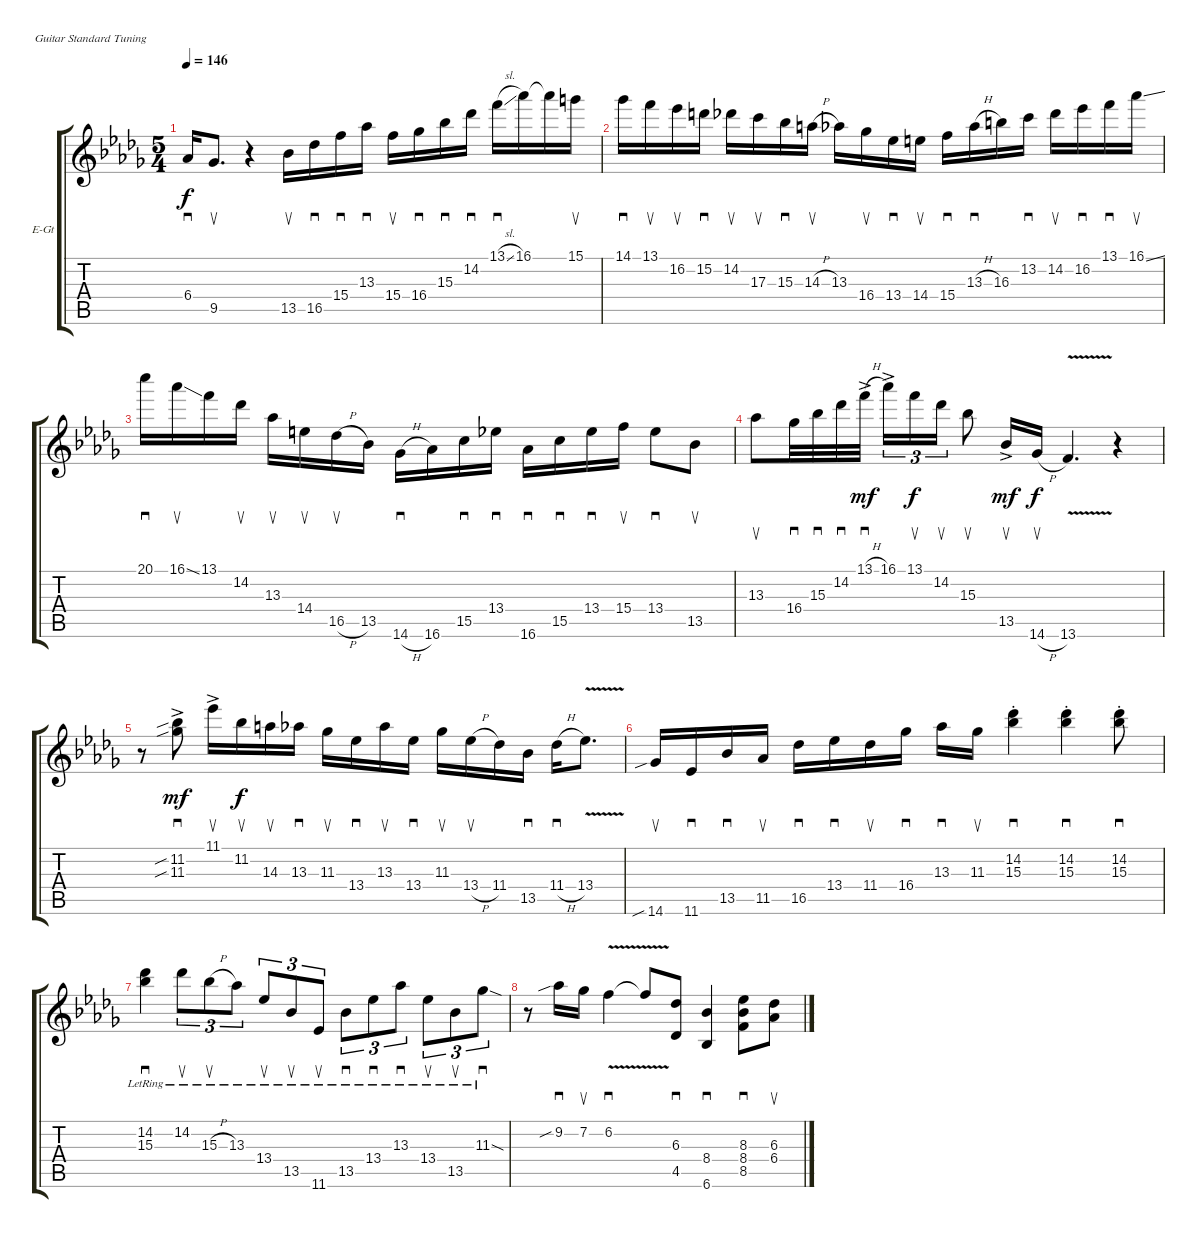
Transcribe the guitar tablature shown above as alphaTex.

\bracketExtendMode groupsimilarinstruments
\firstSystemTrackNameOrientation horizontal
\otherSystemsTrackNameOrientation horizontal
\track ("George Benson Lead Guitar" "E-Gt") {instrument electricguitarjazz}
\staff {score tabs}
\tuning (E4 B3 G3 D3 A2 E2)
\ts (5 4)
\tempo 146
\clef g2
\ks db
6.4.16{sd dy f} 9.5.8{d su} r.4 13.5.16{su} 16.5.16{sd} 15.4.16{sd} 13.3.16{sd} 15.4.16{su} 16.4.16{sd} 15.3.16{sd} 14.2.16{sd} 13.1{sl}.16{sd} 16.1.16 16.1{t}.16 15.1.16{su} |
14.1.16{sd} 13.1.16{su} 16.2.16{su} 15.2.16{sd} 14.2.16{su} 17.3.16{su} 15.3.16{sd} 14.3{h}.16{su} 13.3.16 16.4.16{su} 13.4.16{sd} 14.4.16{su} 15.4.16{sd} 13.3{h}.16{sd} 16.3.16 13.2.16{sd} 14.2.16{su} 16.2.16{sd} 13.1.16{sd} 16.1{ss}.16{su} |
20.1.16{sd} 16.1{ss}.16{su} 13.1.16 14.2.16{su} 13.3.16{su} 14.4.16{su} 16.5{h}.16{su} 13.5.16 14.6{h}.16{sd} 16.6.16 15.5.16{sd} 13.4.16{sd} 16.6.16{sd} 15.5.16{sd} 13.4.16{sd} 15.4.16{su} 13.4.8{sd} 13.5.8{su} |
13.3.8{su} 16.4.32{sd} 15.3.32{sd} 14.2.32{sd} 13.1{h ac}.32{sd dy mf} 16.1{ac}.16{tu (3 2)} 13.1.16{su tu (3 2) dy f} 14.2.16{su tu (3 2)} 15.3.8{su} 13.5{ac}.16{su dy mf} 14.6{h}.16{su dy f} 13.6{v}.4{d} r.4 |
r.8 (11.2{sib ac} 11.3{sib ac}).8{sd dy mf} 11.1{ac}.16{su} 11.2.16{su dy f} 14.3.16{su} 13.3.16{sd} 11.3.16{su} 13.4.16{sd} 13.3.16{su} 13.4.16{sd} 11.3.16{su} 13.4{h}.16{su} 11.4.16 13.5.16{sd} 11.4{h}.16{sd} 13.4{v}.8{d} |
14.6{sib}.16{su} 11.6.16{sd} 13.5.16{sd} 11.5.16{su} 16.5.16{sd} 13.4.16{sd} 11.4.16{su} 16.4.16{sd} 13.3.16{sd} 11.3.16{su} (14.2{st} 15.3{st}).4{sd} (14.2{st} 15.3{st}).4{sd} (14.2{st} 15.3{st}).8{sd} |
(14.2{lr} 15.3{lr}).4{sd} 14.2{lr}.8{su tu (3 2)} 15.3{h lr}.8{su tu (3 2)} 13.3{lr}.8{tu (3 2)} 13.4{lr}.8{su tu (3 2)} 13.5{lr}.8{su tu (3 2)} 11.6{lr}.8{su tu (3 2)} 13.5{lr}.8{sd tu (3 2)} 13.4{lr}.8{sd tu (3 2)} 13.3{lr}.8{sd tu (3 2)} 13.4{lr}.8{su tu (3 2)} 13.5{lr}.8{su tu (3 2)} 11.3{sod lr}.8{sd tu (3 2)} |
r.8 9.2{sib}.16{sd} 7.2.16{su} 6.2{v}.4{sd} 6.2{v t}.8 (6.3 4.5).8{sd} (8.4 6.6).4{sd} (8.3 8.4 8.5).8{sd} (6.3 6.4).8{su}
